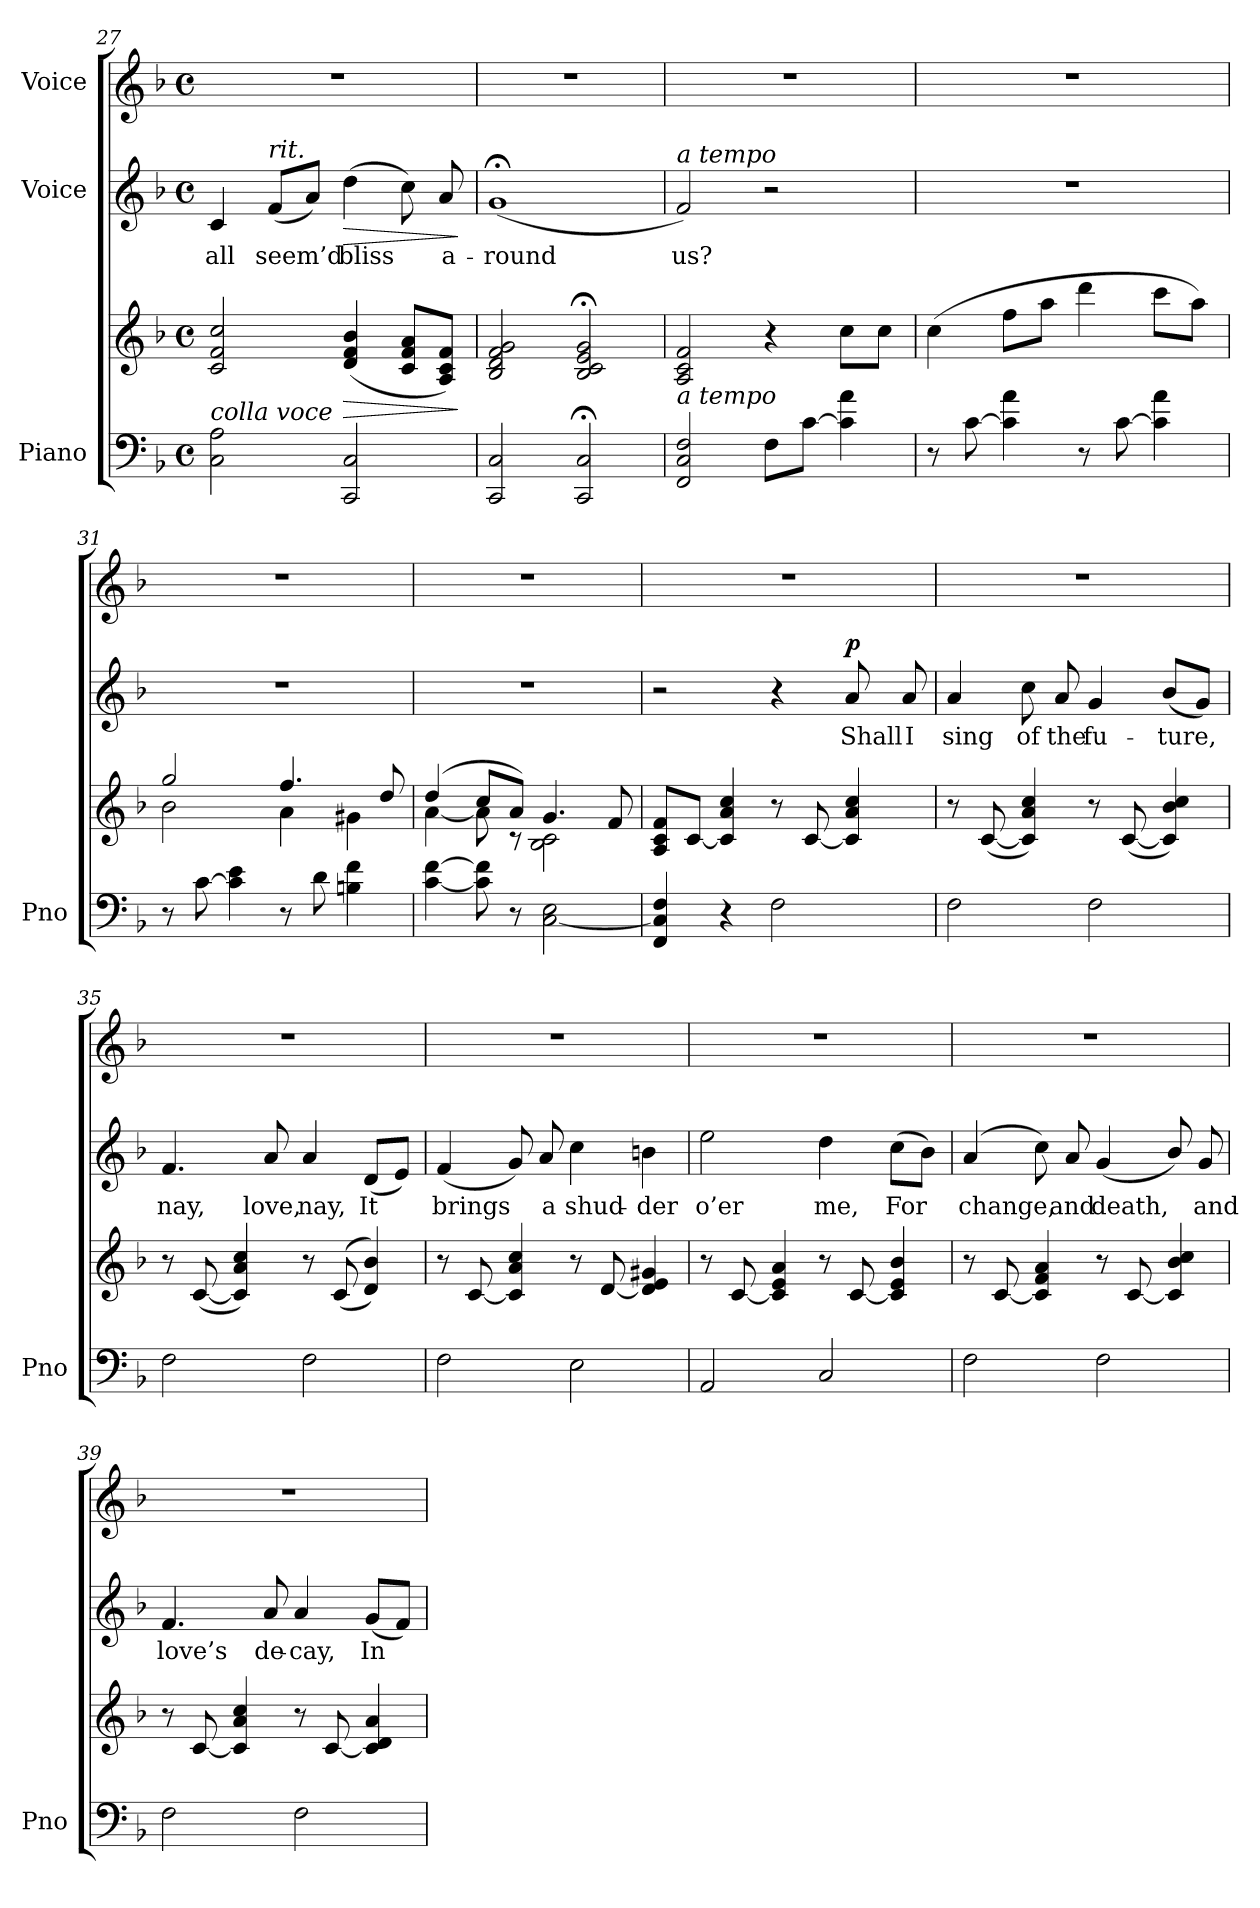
**kern	**kern	**dynam	**kern	**text	**dynam	**kern
*part3	*part3	*part3	*part2	*part2	*part2	*part1
*staff4	*staff3	*staff3/4	*staff2	*staff2	*staff2	*staff1
*I"Piano	*	*	*I"Voice	*	*	*I"Voice
*I'Pno	*	*	*	*	*	*
*clefF4	*clefG2	*	*clefG2	*	*	*clefG2
*k[b-]	*k[b-]	*	*k[b-]	*	*	*k[b-]
*M4/4	*M4/4	*	*M4/4	*	*	*M4/4
*met(c)	*met(c)	*	*met(c)	*	*	*met(c)
=27	=27	=27	=27	=27	=27	=27
!LO:TX:a:i:t=colla voce	!	!	!	!	!	!
!	!	!	!	!LO:LY:b	!	!
2C\ 2A\	2c/ 2f/ 2cc/	.	4c/	all	.	1r
!	!	!	!LO:TX:a:i:t=rit.	!	!	!
!	!	!	!	!LO:LY:b	!	!
.	.	.	(<8f/L	seem’d	.	.
.	.	.	8a/J)	.	.	.
!	!	!LO:HP:b	!	!LO:LY:b	!LO:HP:b	!
2CC/ 2C/	(<4d/ 4f/ 4b-/	>	(>4dd\	bliss	>	.
.	8c/ 8f/ 8a/L	.	8cc\)	.	.	.
!	!	!	!	!LO:LY:b	!	!
.	8A/ 8c/ 8f/J)	.	8a/	a-	.	.
.	.	]	.	.	]	.
=28	=28	=28	=28	=28	=28	=28
!	!	!	!	!LO:LY:b	!	!
2CC/ 2C/	2B-/ 2d/ 2f/ 2g/	.	(<1g;<	-round	.	1r
2CC/;< 2C/;<	2B-/;< 2c/;< 2e/;< 2g/;<	.	.	.	.	.
!!LO:LB:g=z
=29	=29	=29	=29	=29	=29	=29
!	!	!	!LO:TX:a:i:t=a tempo	!	!	!
!LO:TX:a:i:t=a tempo	!	!	!	!	!	!
!	!	!	!	!LO:LY:b	!	!
2FF/ 2C/ 2F/	2A/ 2c/ 2f/	.	2f/)	us?	.	1r
8F\L	4r	.	2r	.	.	.
[8c\J	.	.	.	.	.	.
4c\] 4a\	8cc\L	.	.	.	.	.
.	8cc\J	.	.	.	.	.
=30	=30	=30	=30	=30	=30	=30
8r	(>4cc\	.	1r	.	.	1r
[8c\	.	.	.	.	.	.
4c\] 4a\	8ff\L	.	.	.	.	.
.	8aa\J	.	.	.	.	.
8r	4ddd\	.	.	.	.	.
[8c\	.	.	.	.	.	.
4c\] 4a\	8ccc\L	.	.	.	.	.
.	8aa\J)	.	.	.	.	.
=31	=31	=31	=31	=31	=31	=31
*	*^	*	*	*	*	*
8r	2gg/	2b-\	.	1r	.	.	1r
[8c\	.	.	.	.	.	.	.
4c\] 4e\	.	.	.	.	.	.	.
8r	4.ff/	4a\	.	.	.	.	.
8d\	.	.	.	.	.	.	.
4Bn\ 4f\	.	4g#X\	.	.	.	.	.
.	8dd/	.	.	.	.	.	.
=32	=32	=32	=32	=32	=32	=32	=32
[4c\ [4f\	(>4dd/	[4a\	.	1r	.	.	1r
8c\] 8f\]	8cc/L	8a\]	.	.	.	.	.
8r	8a/J)	8r	.	.	.	.	.
[2C\ 2E\	4.g/	2B-\ 2c\	.	.	.	.	.
.	8f/	.	.	.	.	.	.
*	*v	*v	*	*	*	*	*
!!LO:PB:g=z
=33	=33	=33	=33	=33	=33	=33
4FF/ 4C/] 4F/	8A/ 8c/ 8f/L	.	2r	.	.	1r
.	[8c/J	.	.	.	.	.
4r	4c/] 4a/ 4cc/	.	.	.	.	.
2F\	8r	.	4r	.	.	.
.	[8c/	.	.	.	.	.
!	!	!	!	!LO:LY:b	!LO:DY:a	!
.	4c/] 4a/ 4cc/	.	8a/	Shall	p	.
!	!	!	!	!LO:LY:b	!	!
.	.	.	8a/	I	.	.
=34	=34	=34	=34	=34	=34	=34
!	!	!	!	!LO:LY:b	!	!
2F\	8r	.	4a/	sing	.	1r
.	(>[8c/	.	.	.	.	.
!	!	!	!	!LO:LY:b	!	!
.	4c/] 4a/ 4cc/)	.	8cc\	of	.	.
!	!	!	!	!LO:LY:b	!	!
.	.	.	8a/	the	.	.
!	!	!	!	!LO:LY:b	!	!
2F\	8r	.	4g/	fu-	.	.
.	(>[8c/	.	.	.	.	.
!	!	!	!	!LO:LY:b	!	!
.	4c/] 4b-/ 4cc/)	.	(<8b-/L	-ture,	.	.
.	.	.	8g/J)	.	.	.
=35	=35	=35	=35	=35	=35	=35
!	!	!	!	!LO:LY:b	!	!
2F\	8r	.	4.f/	nay,	.	1r
.	(>[8c/	.	.	.	.	.
.	4c/] 4a/ 4cc/)	.	.	.	.	.
!	!	!	!	!LO:LY:b	!	!
.	.	.	8a/	love,	.	.
!	!	!	!	!LO:LY:b	!	!
2F\	8r	.	4a/	nay,	.	.
.	(>(<8c/	.	.	.	.	.
!	!	!	!	!LO:LY:b	!	!
.	4d/ 4b-/))	.	(<8d/L	It	.	.
.	.	.	8e/J)	.	.	.
=36	=36	=36	=36	=36	=36	=36
!	!	!	!	!LO:LY:b	!	!
2F\	8r	.	(<4f/	brings	.	1r
.	[8c/	.	.	.	.	.
.	4c/] 4a/ 4cc/	.	8g/)	.	.	.
!	!	!	!	!LO:LY:b	!	!
.	.	.	8a/	a	.	.
!	!	!	!	!LO:LY:b	!	!
2E\	8r	.	4cc\	shud-	.	.
.	[8d/	.	.	.	.	.
!	!	!	!	!LO:LY:b	!	!
.	4d/] 4e/ 4g#X/	.	4bn\	-der	.	.
!!LO:LB:g=z
=37	=37	=37	=37	=37	=37	=37
!	!	!	!	!LO:LY:b	!	!
2AA/	8r	.	2ee\	o’er	.	1r
.	[8c/	.	.	.	.	.
.	4c/] 4e/ 4a/	.	.	.	.	.
!	!	!	!	!LO:LY:b	!	!
2C/	8r	.	4dd\	me,	.	.
.	[8c/	.	.	.	.	.
!	!	!	!	!LO:LY:b	!	!
.	4c/] 4e/ 4b-/	.	(>8cc\L	For	.	.
.	.	.	8b-\J)	.	.	.
=38	=38	=38	=38	=38	=38	=38
!	!	!	!	!LO:LY:b	!	!
2F\	8r	.	(<4a/	change,	.	1r
.	[8c/	.	.	.	.	.
.	4c/] 4f/ 4a/	.	8cc\)	.	.	.
!	!	!	!	!LO:LY:b	!	!
.	.	.	8a/	and	.	.
!	!	!	!	!LO:LY:b	!	!
2F\	8r	.	(<4g/	death,	.	.
.	[8c/	.	.	.	.	.
.	4c/] 4b-/ 4cc/	.	8b-/)	.	.	.
!	!	!	!	!LO:LY:b	!	!
.	.	.	8g/	and	.	.
=39	=39	=39	=39	=39	=39	=39
!	!	!	!	!LO:LY:b	!	!
2F\	8r	.	4.f/	love’s	.	1r
.	[8c/	.	.	.	.	.
.	4c/] 4a/ 4cc/	.	.	.	.	.
!	!	!	!	!LO:LY:b	!	!
.	.	.	8a/	de-	.	.
!	!	!	!	!LO:LY:b	!	!
2F\	8r	.	4a/	-cay,	.	.
.	[8c/	.	.	.	.	.
!	!	!	!	!LO:LY:b	!	!
.	4c/] 4d/ 4a/	.	(<8g/L	In	.	.
.	.	.	8f/J)	.	.	.
=	=	=	=	=	=	=
*-	*-	*-	*-	*-	*-	*-
